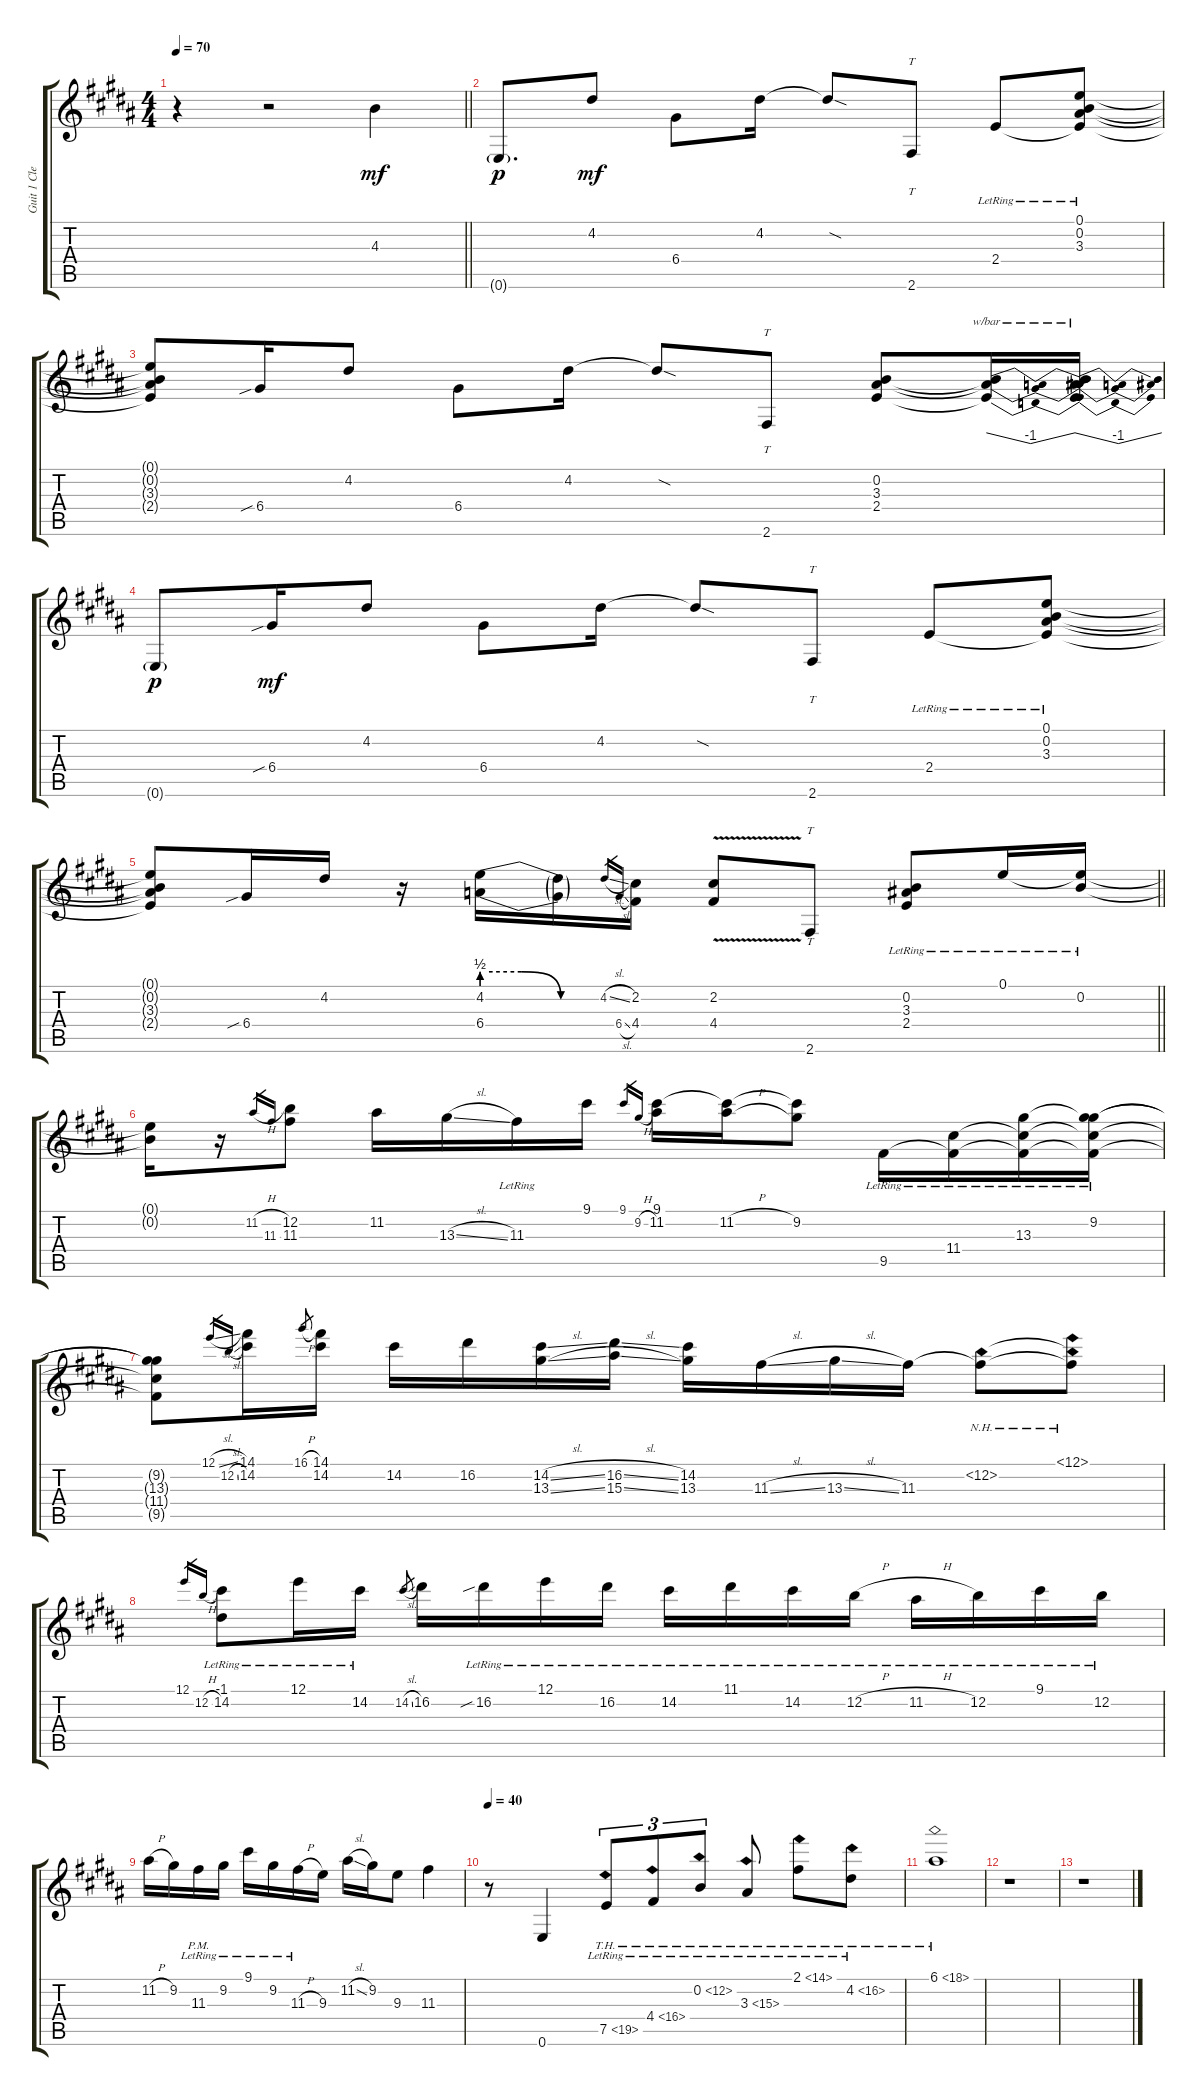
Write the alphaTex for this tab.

\track ("Guit 1 Clean" "Guit 1 Cle") {instrument electricguitarclean}
\staff {score tabs}
\tuning (E4 B3 G3 D3 A2 E2) {hide}
\ts (4 4)
\tempo 70
\clef g2
\barLineRight lightlight
\ks b
r.4{dy mf} r.2 4.3.4 |
0.6{g}.8{d dy p} 4.2.8{dy mf} 6.4.8 4.2.16 4.2{sod t}.8 2.6.8{tt} 2.4{lr}.8 (0.1{lr} 0.2{lr} 3.3{lr} 2.4{t}).8 |
\ks g#minor
(0.1{t} 0.2{t} 3.3{t} 2.4{t}).8 6.4{sib}.16 4.2.8 6.4.8 4.2.16 4.2{sod t}.8 2.6.8{tt} (0.2 3.3 2.4).8 (0.2{t} 3.3{t} 2.4{t}).16{tbe (dip default 0 0 30 -4 60 0)} (0.2{t} 3.3{t} 2.4{t}).16{tbe (dip default 0 0 30 -4 60 0)} |
0.6{g}.8{dy p} 6.4{sib}.16{dy mf} 4.2.8 6.4.8 4.2.16 4.2{sod t}.8 2.6.8{tt} 2.4{lr}.8 (0.1{lr} 0.2{lr} 3.3{lr} 2.4{t}).8 |
\barLineRight lightlight
(0.1{t} 0.2{t} 3.3{t} 2.4{t}).8 6.4{sib}.16 4.2.16 r.16 (4.2{be (custom 0 2 20 2 40 0 60 0)} 6.4{be (custom 0 2 20 2 40 0 60 0)}).16 (4.2{t} 6.4{t}).16 4.2{sl}.16{gr} 6.4{sl}.16{gr} (2.2 4.4).16 (2.2{v} 4.4{v}).8 2.6.8{tt} (0.2{lr} 3.3{lr} 2.4{lr}).8 0.1{lr}.16 (0.1{t} 0.2{lr}).16 |
\ks b
(0.1{t} 0.2{t}).16 r.16 11.2{h}.16{gr} 11.3.16{gr} (12.2 11.3).8 11.2.16 13.3{sl}.16 11.3{lr}.16 9.1.16 9.1.16{gr} 9.2{h}.16{gr} (9.1 11.2).16 (9.1{t} 11.2{h}).16 (9.1{t} 9.2).8 9.5{lr}.16 (11.4{lr} 9.5{t}).16 (13.3{lr} 11.4{t} 9.5{t}).16 (9.2{lr} 13.3{t} 11.4{t} 9.5{t}).16 |
\ks g#minor
(9.2{t} 13.3{t} 11.4{t} 9.5{t}).8 12.1{sl}.16{gr} 12.2{sl}.16{gr} (14.1 14.2).16 16.1{h}.8{gr} (14.1 14.2).16 14.2.16 16.2.16 (14.2{sl} 13.3{sl}).16 (16.2{sl} 15.3{sl}).16 (14.2 13.3).16 11.3{sl}.16 13.3{sl}.16 11.3.16 (12.2{nh} 11.3{t}).8 (12.1{nh} 12.2{nh t} 11.3{t}).8 |
\ks b
12.1.16{gr} 12.2{h}.16{gr} (-1.1 14.2{lr}).8 12.1{lr}.16 14.2{lr}.16 14.2{sl}.8{gr} 16.2.16 16.2{sib lr}.16 12.1{lr}.16 16.2{lr}.16 14.2{lr}.16 11.1{lr}.16 14.2{lr}.16 12.2{h lr}.16 11.2{h lr}.16 12.2{lr}.16 9.1{lr}.16 12.2{lr}.16 |
\ks g#minor
11.2{h}.16 9.2.16 11.3{pm lr}.16 9.2{lr}.16 9.1{lr}.16 9.2{lr}.16 11.3{h lr}.16 9.3.16 11.2{sl}.16 9.2.16 9.3.8 11.3.4 |
\tempo 40
\ks b
r.8 0.6.4 7.5{th 12 lr}.8{tu (3 2)} 4.4{th 12 lr}.8{tu (3 2)} 0.2{th 12 lr}.8{tu (3 2)} 3.3{th 12 lr}.8 2.1{th 12 lr}.8 4.2{th 12 lr}.8 |
\ks g#minor
6.1{th 12}.1 |
r.1 |
r.1
